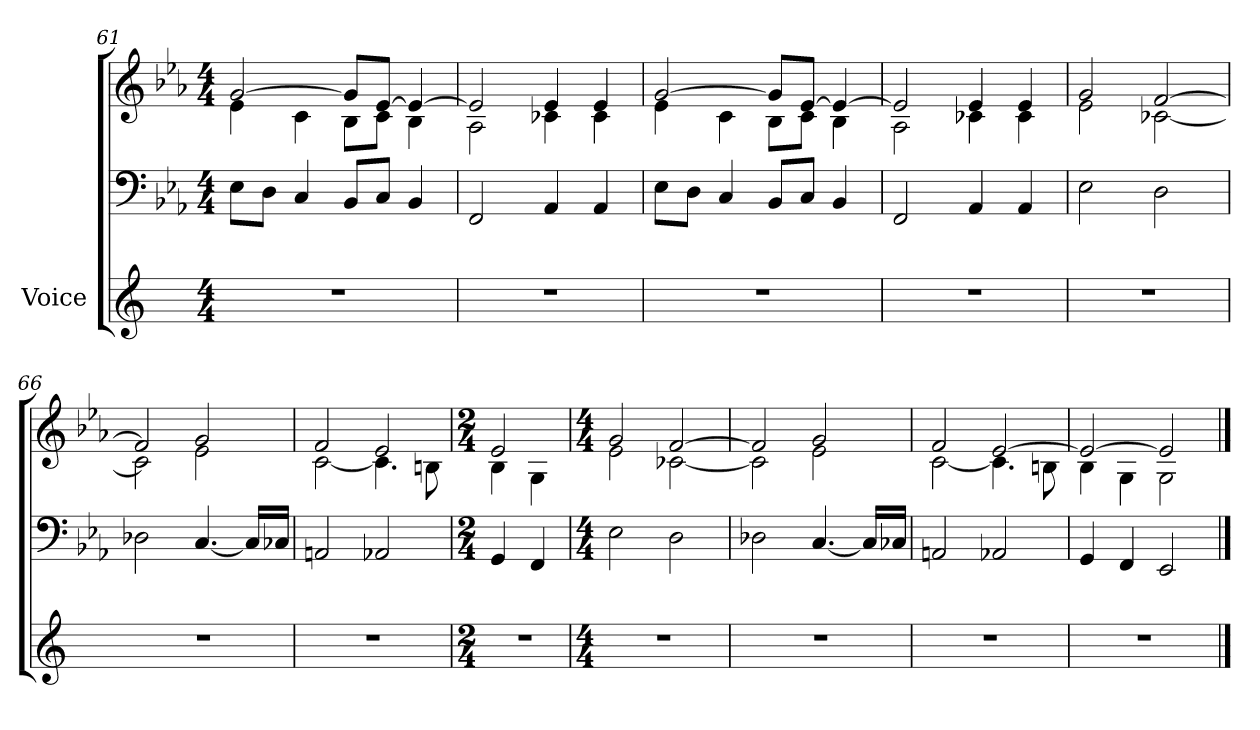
**kern	**kern	**kern
*part2	*part1	*part1
*staff3	*staff2	*staff1
*I"Voice	*	*
!!LO:LB:g=z
*clefG2	*clefF4	*clefG2
*k[]	*k[b-e-a-]	*k[b-e-a-]
*M4/4	*M4/4	*M4/4
=61	=61	=61
*	*	*^
1r	8E-\L	[2g/	4e-\
.	8D\J	.	.
.	4C/	.	4c\
.	8BB-/L	8g/L]	8B-\L
.	8C/J	[8e-/J	8c\J
.	4BB-/	4e-/_	4B-\
=62	=62	=62	=62
1r	2FF/	2e-/]	2A-\
.	4AA-/	4e-/	4c-X\
.	4AA-/	4e-/	4c-\
=63	=63	=63	=63
1r	8E-\L	[2g/	4e-\
.	8D\J	.	.
.	4C/	.	4c\
.	8BB-/L	8g/L]	8B-\L
.	8C/J	[8e-/J	8c\J
.	4BB-/	4e-/_	4B-\
=64	=64	=64	=64
1r	2FF/	2e-/]	2A-\
.	4AA-/	4e-/	4c-X\
.	4AA-/	4e-/	4c-\
=65	=65	=65	=65
1r	2E-\	2g/	2e-\
.	2D\	[2f/	[2c-X\
=66	=66	=66	=66
1r	2D-X\	2f/]	2c-\]
.	[4.C/	2g/	2e-\
.	16C/LL]	.	.
.	16C-X/JJ	.	.
=67	=67	=67	=67
1r	2AAn/	2f/	[2c\
.	2AA-X/	2e-/	4.c\]
.	.	.	8Bn\
!!LO:LB:g=z	!!
=68	=68	=68	=68
*M2/4	*M2/4	*M2/4	*
2r	4GG/	2e-/	4B-\
.	4FF/	.	4G\
=69	=69	=69	=69
*M4/4	*M4/4	*M4/4	*
1r	2E-\	2g/	2e-\
.	2D\	[2f/	[2c-X\
=70	=70	=70	=70
1r	2D-X\	2f/]	2c-\]
.	[4.C/	2g/	2e-\
.	16C/LL]	.	.
.	16C-X/JJ	.	.
=71	=71	=71	=71
1r	2AAn/	2f/	[2c\
.	2AA-X/	[2e-/	4.c\]
.	.	.	8Bn\
=72	=72	=72	=72
1r	4GG/	2e-/_	4B-\
.	4FF/	.	4G\
.	2EE-/	2e-/]	2G\
*	*	*v	*v
==	==	==
*-	*-	*-
